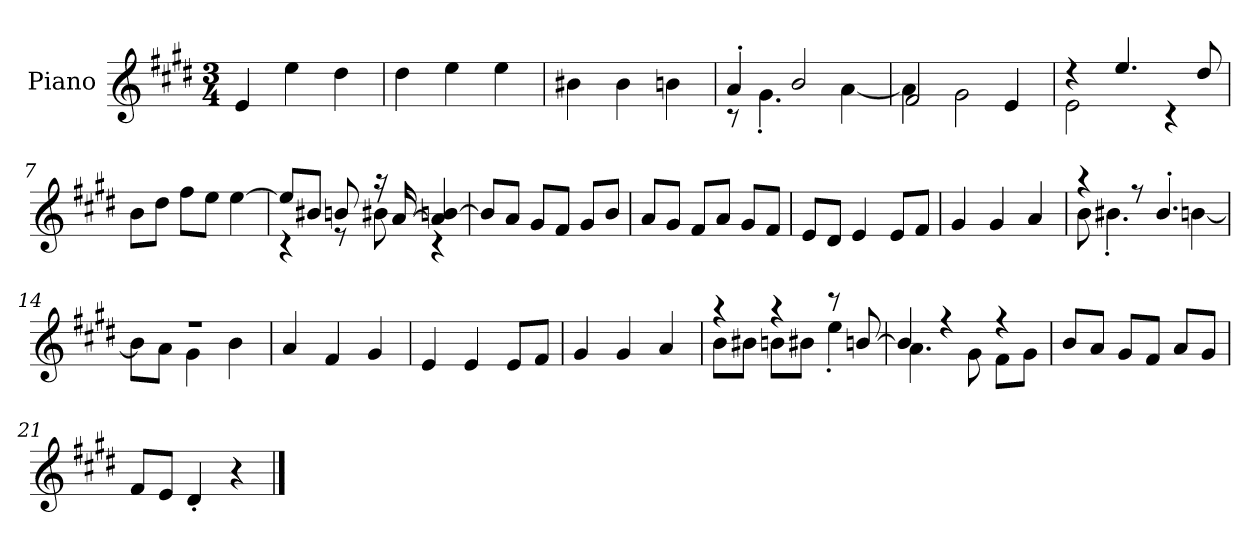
**kern
*part1
*staff1
*I"Piano
*I'P-no
*clefG2
*k[f#c#g#d#]
*M3/4
*MM177
=1
4e/
4ee\
4dd#\
=2
4dd#\
4ee\
4ee\
=3
4b#X\
4b#\
4bn\
=4
*^
4a'/	8r
.	4.g#'\
2b/	.
.	[4a\
=5	=5
2f#/	4a\]
.	2g#\
4e/	.
=6	=6
4r	2e\
4.ee/	.
.	4r
8dd#/	.
*v	*v
=7
8b\L
8dd#\J
8ff#\L
8ee\J
[4ee\
!!LO:LB:g=z
=8
*^
8ee/L]	4r
8b#X/J	.
8bn/	8r
16r	8b#X\
[16a/	.
4a/] [4bn/	4r
*v	*v
=9
8b/L]
8a/J
8g#/L
8f#/J
8g#/L
8b/J
=10
8a/L
8g#/J
8f#/L
8a/J
8g#/L
8f#/J
=11
8e/L
8d#/J
4e/
8e/L
8f#/J
=12
4g#/
4g#/
4a/
=13
*^
4r	8b\
.	4.b#X'\
8r	.
4.b#'/	.
.	[4bn\
!!LO:LB:g=z	!!
=14	=14
2.r	8b\L]
.	8a\J
.	4g#\
.	4b\
*v	*v
=15
4a/
4f#/
4g#/
=16
4e/
4e/
8e/L
8f#/J
=17
4g#/
4g#/
4a/
=18
*^
4r	8b\L
.	8b#X\J
4r	8bn\L
.	8b#X\J
8r	4ee'\
[8bn/	.
=19	=19
4b/]	4.a\
4r	.
.	8g#\
4r	8f#\L
.	8g#\J
*v	*v
=20
8b/L
8a/J
8g#/L
8f#/J
8a/L
8g#/J
!!LO:LB:g=z
=21
8f#/L
8e/J
4d#'/
4r
==
*-
